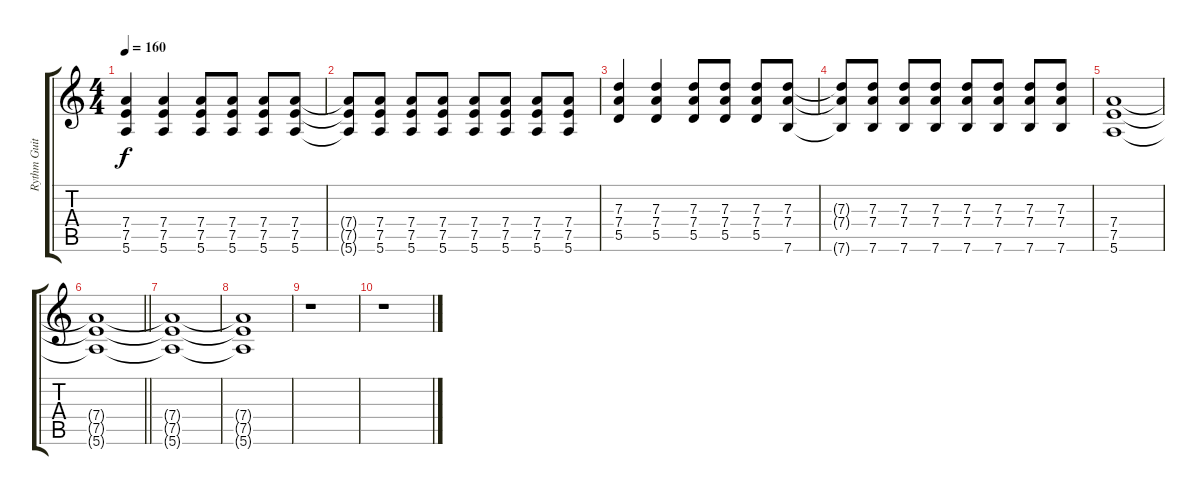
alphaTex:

\track ("Rythm Guitar" "Rythm Guit") {instrument distortionguitar}
\staff {score tabs}
\tuning (E4 B3 G3 D3 A2 E2) {hide}
\ts (4 4)
\tempo 160
\clef g2
\ks c
(7.4 7.5 5.6).4{dy f} (7.4 7.5 5.6).4 (7.4 7.5 5.6).8 (7.4 7.5 5.6).8 (7.4 7.5 5.6).8 (7.4 7.5 5.6).8 |
(7.4{t} 7.5{t} 5.6{t}).8 (7.4 7.5 5.6).8 (7.4 7.5 5.6).8 (7.4 7.5 5.6).8 (7.4 7.5 5.6).8 (7.4 7.5 5.6).8 (7.4 7.5 5.6).8 (7.4 7.5 5.6).8 |
(7.3 7.4 5.5).4 (7.3 7.4 5.5).4 (7.3 7.4 5.5).8 (7.3 7.4 5.5).8 (7.3 7.4 5.5).8 (7.3 7.4 7.6).8 |
(7.3{t} 7.4{t} 7.6{t}).8 (7.3 7.4 7.6).8 (7.3 7.4 7.6).8 (7.3 7.4 7.6).8 (7.3 7.4 7.6).8 (7.3 7.4 7.6).8 (7.3 7.4 7.6).8 (7.3 7.4 7.6).8 |
(7.4 7.5 5.6).1 |
\barLineRight lightlight
(7.4{t} 7.5{t} 5.6{t}).1 |
(7.4{t} 7.5{t} 5.6{t}).1 |
(7.4{t} 7.5{t} 5.6{t}).1 |
r.1 |
r.1
